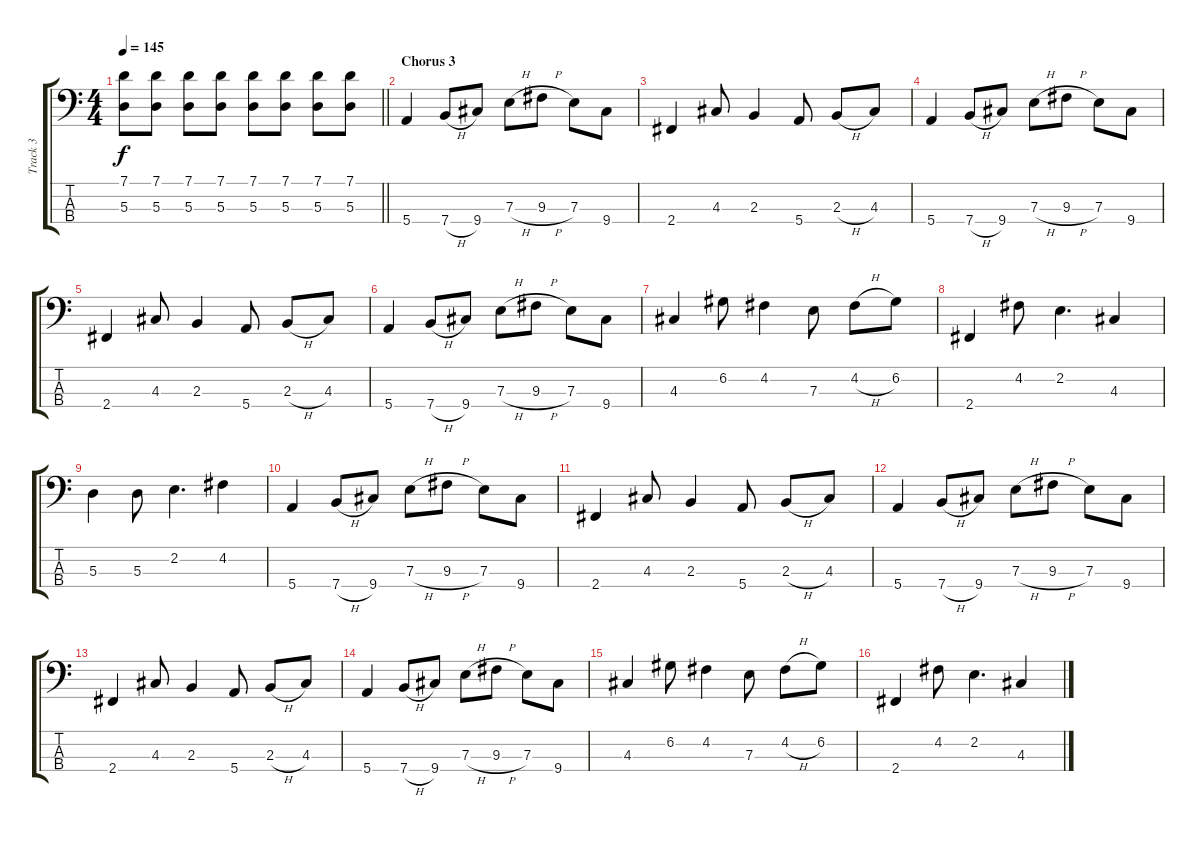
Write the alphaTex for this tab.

\track ("Track 3" "Track 3") {instrument electricbasspick}
\staff {score tabs}
\tuning (G2 D2 A1 E1) {hide}
\ts (4 4)
\tempo 145
\clef f4
\barLineRight lightlight
\ks c
(7.1 5.3).8{dy f} (7.1 5.3).8 (7.1 5.3).8 (7.1 5.3).8 (7.1 5.3).8 (7.1 5.3).8 (7.1 5.3).8 (7.1 5.3).8 |
\section ("" "Chorus 3")
5.4.4 7.4{h}.8 9.4.8 7.3{h}.8 9.3{h}.8 7.3.8 9.4.8 |
2.4.4 4.3.8 2.3.4 5.4.8 2.3{h}.8 4.3.8 |
5.4.4 7.4{h}.8 9.4.8 7.3{h}.8 9.3{h}.8 7.3.8 9.4.8 |
2.4.4 4.3.8 2.3.4 5.4.8 2.3{h}.8 4.3.8 |
5.4.4 7.4{h}.8 9.4.8 7.3{h}.8 9.3{h}.8 7.3.8 9.4.8 |
4.3.4 6.2.8 4.2.4 7.3.8 4.2{h}.8 6.2.8 |
2.4.4 4.2.8 2.2.4{d} 4.3.4 |
5.3.4 5.3.8 2.2.4{d} 4.2.4 |
5.4.4 7.4{h}.8 9.4.8 7.3{h}.8 9.3{h}.8 7.3.8 9.4.8 |
2.4.4 4.3.8 2.3.4 5.4.8 2.3{h}.8 4.3.8 |
5.4.4 7.4{h}.8 9.4.8 7.3{h}.8 9.3{h}.8 7.3.8 9.4.8 |
2.4.4 4.3.8 2.3.4 5.4.8 2.3{h}.8 4.3.8 |
5.4.4 7.4{h}.8 9.4.8 7.3{h}.8 9.3{h}.8 7.3.8 9.4.8 |
4.3.4 6.2.8 4.2.4 7.3.8 4.2{h}.8 6.2.8 |
2.4.4 4.2.8 2.2.4{d} 4.3.4
